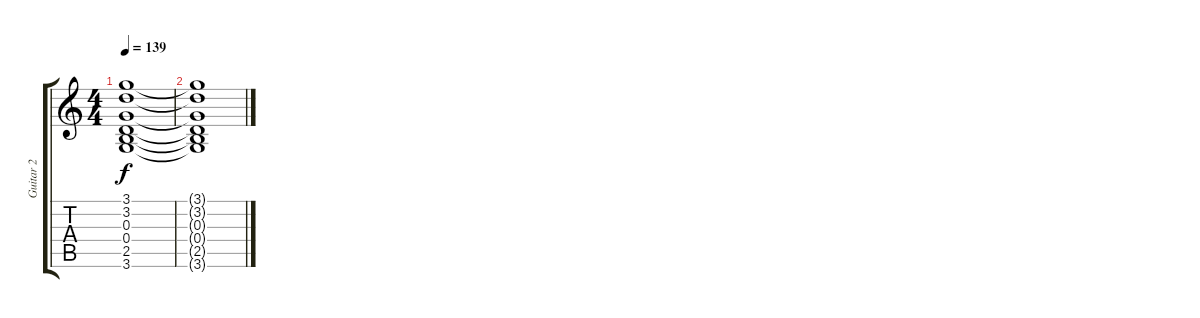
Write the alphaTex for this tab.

\track ("Guitar 2" "Guitar 2") {instrument electricguitarclean}
\staff {score tabs}
\tuning (E4 B3 G3 D3 A2 E2) {hide}
\ts (4 4)
\tempo 139
\clef g2
\ks c
(3.1 3.2 0.3 0.4 2.5 3.6).1{dy f} |
(3.1{t} 3.2{t} 0.3{t} 0.4{t} 2.5{t} 3.6{t}).1
